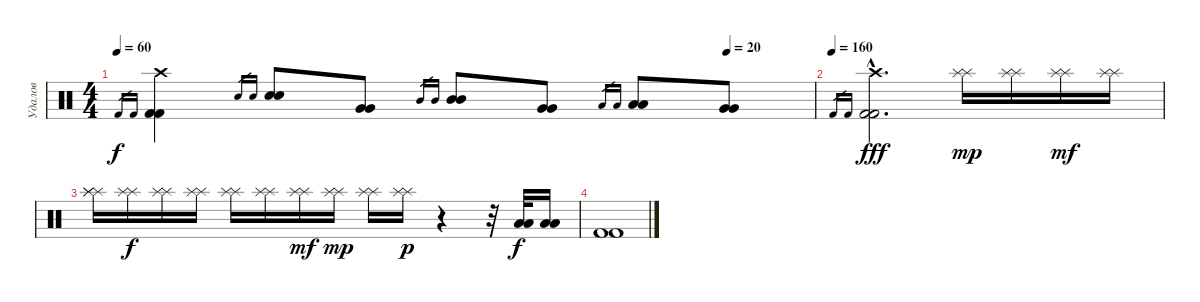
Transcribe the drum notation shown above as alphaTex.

\track ("Удалов" "Удалов") {instrument percussion}
\staff {score}
\articulation defaults
\ts (4 4)
\tempo 60
\tempo (20 0.875)
\clef neutral
\ks c "Kick (hit) 2".16{gr dy f} "Kick (hit) 2".16{gr}
("Crash high (hit)" "Kick (hit) 2" "Kick (hit) 2").4 "Electric Snare (hit)".16{gr} "Electric Snare (hit)".16{gr} ("Electric Snare (hit)" "Electric Snare (hit)").8 ("Very Low Tom (hit)" "Very Low Tom (hit)").8 "Mid Tom (hit)".16{gr} "Mid Tom (hit)".16{gr} ("Mid Tom (hit)" "Mid Tom (hit)").8 ("Very Low Tom (hit)" "Very Low Tom (hit)").8 "Low Tom (hit)".16{gr} "Low Tom (hit)".16{gr} ("Low Tom (hit)" "Low Tom (hit)").8 ("Very Low Tom (hit)" "Very Low Tom (hit)").8 |
\tempo (160)
"Kick (hit) 2".16{gr} "Kick (hit) 2".16{gr} ("Crash high (hit)" "Kick (hit) 2"{hac} "Kick (hit) 2"{hac}).2{d dy fff} ("Splash (hit)" "Splash (hit)").16{dy mp} ("Splash (hit)" "Splash (hit)").16 ("Splash (hit)" "Splash (hit)").16{dy mf} ("Splash (hit)" "Splash (hit)").16 |
("Splash (hit)" "Splash (hit)" "Splash (hit)").16 ("Splash (hit)" "Splash (hit)").16{dy f} ("Splash (hit)" "Splash (hit)").16 ("Splash (hit)" "Splash (hit)").16 ("Splash (hit)" "Splash (hit)").16 ("Splash (hit)" "Splash (hit)").16 ("Splash (hit)" "Splash (hit)").16{dy mf} ("Splash (hit)" "Splash (hit)").16{dy mp} ("Splash (hit)" "Splash (hit)").16 ("Splash (hit)" "Splash (hit)").16{dy p} r.4 r.32 ("Low Tom (hit)" "Low Tom (hit)").32{dy f} ("Low Tom (hit)" "Low Tom (hit)").16 |
("Kick (hit) 2" "Kick (hit) 2").1
